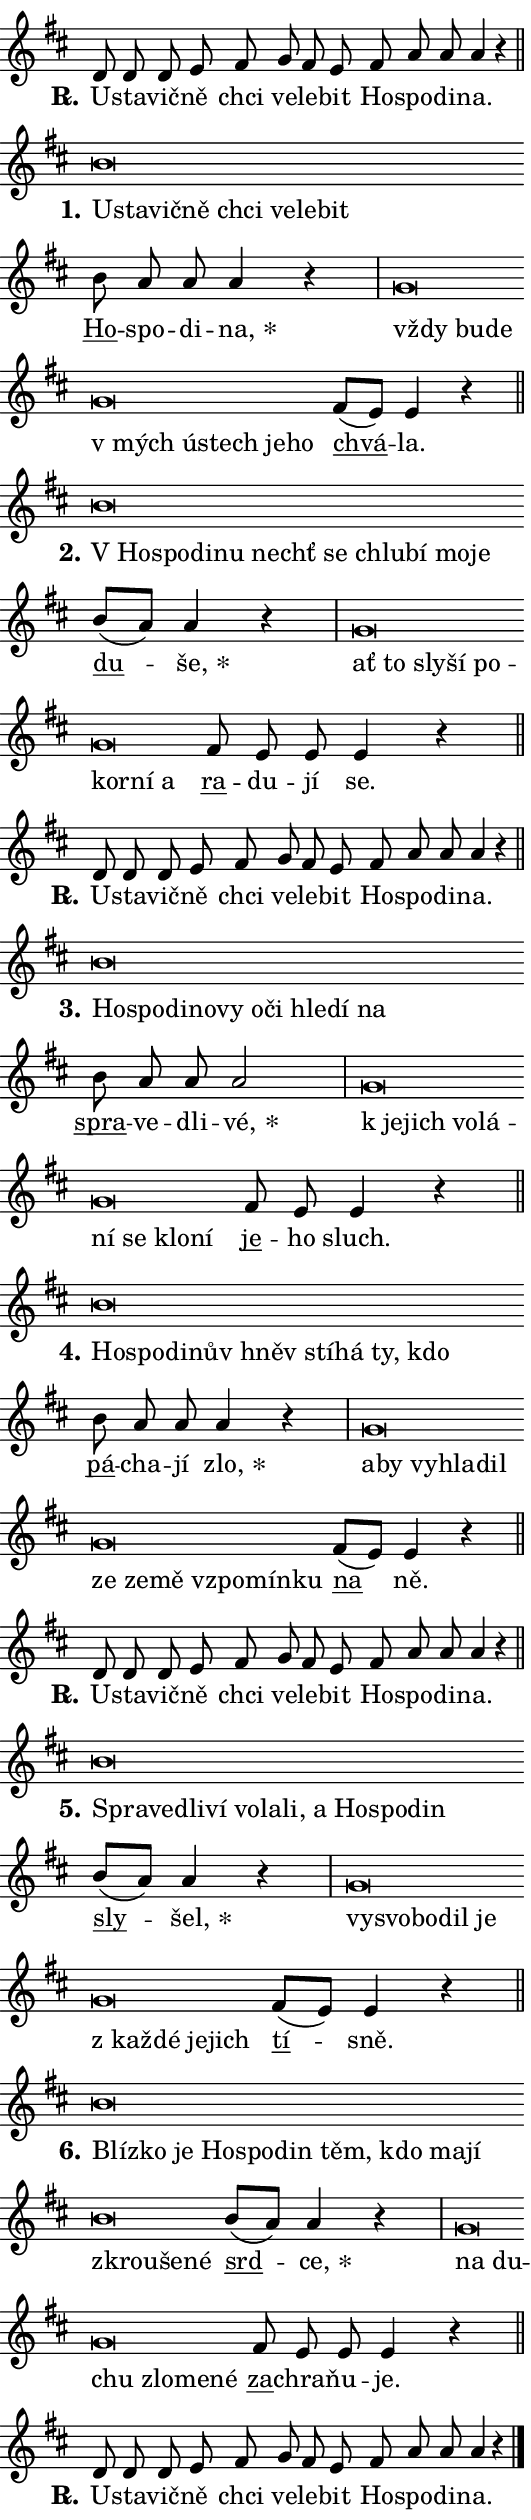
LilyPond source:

\version "2.24.0"
\header { tagline = "" }
\paper {
  indent = 0\cm
  top-margin = 0\cm
  right-margin = 0.13\cm % to fit lyric hyphens
  bottom-margin = 0\cm
  left-margin = 0\cm
  paper-width = 9\cm
  page-breaking = #ly:one-page-breaking
  system-system-spacing.basic-distance = #11
  score-system-spacing.basic-distance = #11
  ragged-last = ##f
}


%% Author: Thomas Morley
%% https://lists.gnu.org/archive/html/lilypond-user/2020-05/msg00002.html
#(define (line-position grob)
"Returns position of @var[grob} in current system:
   @code{'start}, if at first time-step
   @code{'end}, if at last time-step
   @code{'middle} otherwise
"
  (let* ((col (ly:item-get-column grob))
         (ln (ly:grob-object col 'left-neighbor))
         (rn (ly:grob-object col 'right-neighbor))
         (col-to-check-left (if (ly:grob? ln) ln col))
         (col-to-check-right (if (ly:grob? rn) rn col))
         (break-dir-left
           (and
             (ly:grob-property col-to-check-left 'non-musical #f)
             (ly:item-break-dir col-to-check-left)))
         (break-dir-right
           (and
             (ly:grob-property col-to-check-right 'non-musical #f)
             (ly:item-break-dir col-to-check-right))))
        (cond ((eqv? 1 break-dir-left) 'start)
              ((eqv? -1 break-dir-right) 'end)
              (else 'middle))))

#(define (tranparent-at-line-position vctor)
  (lambda (grob)
  "Relying on @code{line-position} select the relevant enry from @var{vctor}.
Used to determine transparency,"
    (case (line-position grob)
      ((end) (not (vector-ref vctor 0)))
      ((middle) (not (vector-ref vctor 1)))
      ((start) (not (vector-ref vctor 2))))))

noteHeadBreakVisibility =
#(define-music-function (break-visibility)(vector?)
"Makes @code{NoteHead}s transparent relying on @var{break-visibility}"
#{
  \override NoteHead.transparent =
    #(tranparent-at-line-position break-visibility)
#})

#(define delete-ledgers-for-transparent-note-heads
  (lambda (grob)
    "Reads whether a @code{NoteHead} is transparent.
If so this @code{NoteHead} is removed from @code{'note-heads} from
@var{grob}, which is supposed to be @code{LedgerLineSpanner}.
As a result ledgers are not printed for this @code{NoteHead}"
    (let* ((nhds-array (ly:grob-object grob 'note-heads))
           (nhds-list
             (if (ly:grob-array? nhds-array)
                 (ly:grob-array->list nhds-array)
                 '()))
           ;; Relies on the transparent-property being done before
           ;; Staff.LedgerLineSpanner.after-line-breaking is executed.
           ;; This is fragile ...
           (to-keep
             (remove
               (lambda (nhd)
                 (ly:grob-property nhd 'transparent #f))
               nhds-list)))
      ;; TODO find a better method to iterate over grob-arrays, similiar
      ;; to filter/remove etc for lists
      ;; For now rebuilt from scratch
      (set! (ly:grob-object grob 'note-heads)  '())
      (for-each
        (lambda (nhd)
          (ly:pointer-group-interface::add-grob grob 'note-heads nhd))
        to-keep))))

squashNotes = {
  \override NoteHead.X-extent = #'(-0.2 . 0.2)
  \override NoteHead.Y-extent = #'(-0.75 . 0)
  \override NoteHead.stencil =
    #(lambda (grob)
       (let ((pos (ly:grob-property grob 'staff-position)))
         (begin
           (if (< pos -7) (display "ERROR: Lower brevis then expected\n") (display ""))
           (if (<= pos -6) ly:text-interface::print ly:note-head::print))))
}
unSquashNotes = {
  \revert NoteHead.X-extent
  \revert NoteHead.Y-extent
  \revert NoteHead.stencil
}

hideNotes = \noteHeadBreakVisibility #begin-of-line-visible
unHideNotes = \noteHeadBreakVisibility #all-visible

% work-around for resetting accidentals
% https://lilypond.org/doc/v2.23/Documentation/notation/displaying-rhythms#unmetered-music
cadenzaMeasure = {
  \cadenzaOff
  \partial 1024 s1024
  \cadenzaOn
}

#(define-markup-command (accent layout props text) (markup?)
  "Underline accented syllable"
  (interpret-markup layout props
    #{\markup \override #'(offset . 4.3) \underline { #text }#}))

responsum = \markup \concat {
  "R" \hspace #-1.05 \path #0.1 #'((moveto 0 0.07) (lineto 0.9 0.8)) \hspace #0.05 "."
}

spaceSize = #0.6828661417322834 % exact space size for TeX Gyre Schola

\layout {
  \context {
    \Staff
    \remove "Time_signature_engraver"
    \override LedgerLineSpanner.after-line-breaking = #delete-ledgers-for-transparent-note-heads
  }
  \context {
    \Lyrics {
      \override LyricSpace.minimum-distance = \spaceSize
      \override LyricText.font-name = #"TeX Gyre Schola"
      \override LyricText.font-size = 1
      \override StanzaNumber.font-name = #"TeX Gyre Schola Bold"
      \override StanzaNumber.font-size = 1
    }
  }
  \context {
    \Score 
    \override NoteHead.text =
      #(lambda (grob) 
        (let ((pos (ly:grob-property grob 'staff-position)))
          #{\markup {
            \combine
              \halign #-0.55 \raise #(if (= pos -6) 0 0.5) \override #'(thickness . 2) \draw-line #'(3.2 . 0)
              \musicglyph "noteheads.sM1"
          }#}))
  }
}

% magnetic-lyrics.ily
%
%   written by
%     Jean Abou Samra <jean@abou-samra.fr>
%     Werner Lemberg <wl@gnu.org>
%
%   adapted by
%     Jiri Hon <jiri.hon@gmail.com>
%
% Version 2022-Apr-15

% https://www.mail-archive.com/lilypond-user@gnu.org/msg149350.html

#(define (Left_hyphen_pointer_engraver context)
   "Collect syllable-hyphen-syllable occurrences in lyrics and store
them in properties.  This engraver only looks to the left.  For
example, if the lyrics input is @code{foo -- bar}, it does the
following.

@itemize @bullet
@item
Set the @code{text} property of the @code{LyricHyphen} grob between
@q{foo} and @q{bar} to @code{foo}.

@item
Set the @code{left-hyphen} property of the @code{LyricText} grob with
text @q{foo} to the @code{LyricHyphen} grob between @q{foo} and
@q{bar}.
@end itemize

Use this auxiliary engraver in combination with the
@code{lyric-@/text::@/apply-@/magnetic-@/offset!} hook."
   (let ((hyphen #f)
         (text #f))
     (make-engraver
      (acknowledgers
       ((lyric-syllable-interface engraver grob source-engraver)
        (set! text grob)))
      (end-acknowledgers
       ((lyric-hyphen-interface engraver grob source-engraver)
        ;(when (not (grob::has-interface grob 'lyric-space-interface))
          (set! hyphen grob)));)
      ((stop-translation-timestep engraver)
       (when (and text hyphen)
         (ly:grob-set-object! text 'left-hyphen hyphen))
       (set! text #f)
       (set! hyphen #f)))))

#(define (lyric-text::apply-magnetic-offset! grob)
   "If the space between two syllables is less than the value in
property @code{LyricText@/.details@/.squash-threshold}, move the right
syllable to the left so that it gets concatenated with the left
syllable.

Use this function as a hook for
@code{LyricText@/.after-@/line-@/breaking} if the
@code{Left_@/hyphen_@/pointer_@/engraver} is active."
   (let ((hyphen (ly:grob-object grob 'left-hyphen #f)))
     (when hyphen
       (let ((left-text (ly:spanner-bound hyphen LEFT)))
         (when (grob::has-interface left-text 'lyric-syllable-interface)
           (let* ((common (ly:grob-common-refpoint grob left-text X))
                  (this-x-ext (ly:grob-extent grob common X))
                  (left-x-ext
                   (begin
                     ;; Trigger magnetism for left-text.
                     (ly:grob-property left-text 'after-line-breaking)
                     (ly:grob-extent left-text common X)))
                  ;; `delta` is the gap width between two syllables.
                  (delta (- (interval-start this-x-ext)
                            (interval-end left-x-ext)))
                  (details (ly:grob-property grob 'details))
                  (threshold (assoc-get 'squash-threshold details 0.2)))
             (when (< delta threshold)
               (let* (;; We have to manipulate the input text so that
                      ;; ligatures crossing syllable boundaries are not
                      ;; disabled.  For languages based on the Latin
                      ;; script this is essentially a beautification.
                      ;; However, for non-Western scripts it can be a
                      ;; necessity.
                      (lt (ly:grob-property left-text 'text))
                      (rt (ly:grob-property grob 'text))
                      (is-space (grob::has-interface hyphen 'lyric-space-interface))
                      (space (if is-space " " ""))
                      (extra-delta (if is-space spaceSize 0))
                      ;; Append new syllable.
                      (ltrt-space (if (and (string? lt) (string? rt))
                                (string-append lt space rt)
                                (make-concat-markup (list lt space rt))))
                      ;; Right-align `ltrt` to the right side.
                      (ltrt-space-markup (grob-interpret-markup
                               grob
                               (make-translate-markup
                                (cons (interval-length this-x-ext) 0)
                                (make-right-align-markup ltrt-space)))))
                 (begin
                   ;; Don't print `left-text`.
                   (ly:grob-set-property! left-text 'stencil #f)
                   ;; Set text and stencil (which holds all collected
                   ;; syllables so far) and shift it to the left.
                   (ly:grob-set-property! grob 'text ltrt-space)
                   (ly:grob-set-property! grob 'stencil ltrt-space-markup)
                   (ly:grob-translate-axis! grob (- (- delta extra-delta)) X))))))))))


#(define (lyric-hyphen::displace-bounds-first grob)
   ;; Make very sure this callback isn't triggered too early.
   (let ((left (ly:spanner-bound grob LEFT))
         (right (ly:spanner-bound grob RIGHT)))
     (ly:grob-property left 'after-line-breaking)
     (ly:grob-property right 'after-line-breaking)
     (ly:lyric-hyphen::print grob)))

squashThreshold = #0.4

\layout {
  \context {
    \Lyrics
    \consists #Left_hyphen_pointer_engraver
    \override LyricText.after-line-breaking =
      #lyric-text::apply-magnetic-offset!
    \override LyricHyphen.stencil = #lyric-hyphen::displace-bounds-first
    \override LyricText.details.squash-threshold = \squashThreshold
    \override LyricHyphen.minimum-distance = 0
    \override LyricHyphen.minimum-length = \squashThreshold
  }
}

squashText = \override LyricText.details.squash-threshold = 9999
unSquashText = \override LyricText.details.squash-threshold = \squashThreshold

leftText = \override LyricText.self-alignment-X = #LEFT
unLeftText = \revert LyricText.self-alignment-X

starOffset = #(lambda (grob) 
                (let ((x_offset (ly:self-alignment-interface::aligned-on-x-parent grob)))
                  (if (= x_offset 0) 0 (+ x_offset 1.2))))

star = #(define-music-function (syllable)(string?)
"Append star separator at the end of a syllable"
#{
  \once \override LyricText.X-offset = #starOffset
  \lyricmode { \markup {
    #syllable
    \override #'((font-name . "TeX Gyre Schola Bold")) \hspace #0.2 \lower #0.65 \larger "*"
  } }
#})

starAccent = #(define-music-function (syllable)(string?)
"Append star separator at the end of a syllable and make accent"
#{
  \once \override LyricText.X-offset = #starOffset
  \lyricmode { \markup {
    \accent #syllable
    \override #'((font-name . "TeX Gyre Schola Bold")) \hspace #0.2 \lower #0.65 \larger "*"
  } }
#})

breath = #(define-music-function (syllable)(string?)
"Append breathing indicator at the end of a syllable"
#{
  \lyricmode { \markup { #syllable "+" } }
#})

optionalBreath = #(define-music-function (syllable)(string?)
"Append optional breathing indicator at the end of a syllable"
#{
  \lyricmode { \markup { #syllable "(+)" } }
#})


\score {
    <<
        \new Voice = "melody" { \cadenzaOn \key d \major \relative { d'8 d d e fis \bar "" g fis e \bar "" fis a a a4 r \cadenzaMeasure \bar "||" \break } }
        \new Lyrics \lyricsto "melody" { \lyricmode { \set stanza = \responsum
U -- sta -- vič -- ně chci ve -- le -- bit Ho -- spo -- di -- na. } }
    >>
    \layout {}
}

\score {
    <<
        \new Voice = "melody" { \cadenzaOn \key d \major \relative { \squashNotes b'\breve*1/16 \hideNotes \breve*1/16 \bar "" \breve*1/16 \bar "" \breve*1/16 \bar "" \breve*1/16 \bar "" \breve*1/16 \bar "" \breve*1/16 \breve*1/16 \bar "" \unHideNotes \unSquashNotes \bar "" b8 a a a4 r \cadenzaMeasure \bar "|" \squashNotes g\breve*1/16 \hideNotes \breve*1/16 \bar "" \breve*1/16 \bar "" \breve*1/16 \bar "" \breve*1/16 \bar "" \breve*1/16 \bar "" \breve*1/16 \breve*1/16 \bar "" \unHideNotes \unSquashNotes \bar "" fis8[( e)] e4 r \cadenzaMeasure \bar "||" \break } }
        \new Lyrics \lyricsto "melody" { \lyricmode { \set stanza = "1."
\leftText U -- \squashText sta -- vič -- ně chci ve -- le -- bit \unLeftText \unSquashText \markup \accent Ho -- spo -- di -- \star na, \leftText vždy \squashText bu -- de "v mých" ú -- stech je -- ho \unLeftText \unSquashText \markup \accent chvá -- la. } }
    >>
    \layout {}
}

\score {
    <<
        \new Voice = "melody" { \cadenzaOn \key d \major \relative { \squashNotes b'\breve*1/16 \hideNotes \breve*1/16 \bar "" \breve*1/16 \bar "" \breve*1/16 \bar "" \breve*1/16 \bar "" \breve*1/16 \bar "" \breve*1/16 \bar "" \breve*1/16 \bar "" \breve*1/16 \breve*1/16 \bar "" \unHideNotes \unSquashNotes \bar "" b8[( a)] a4 r \cadenzaMeasure \bar "|" \squashNotes g\breve*1/16 \hideNotes \breve*1/16 \bar "" \breve*1/16 \bar "" \breve*1/16 \bar "" \breve*1/16 \bar "" \breve*1/16 \bar "" \breve*1/16 \breve*1/16 \bar "" \unHideNotes \unSquashNotes \bar "" fis8 e e e4 r \cadenzaMeasure \bar "||" \break } }
        \new Lyrics \lyricsto "melody" { \lyricmode { \set stanza = "2."
\leftText "V Ho" -- \squashText spo -- di -- nu nechť se chlu -- bí mo -- je \unLeftText \unSquashText \markup \accent du -- \star še, \leftText ať \squashText to sly -- ší po -- kor -- ní a \unLeftText \unSquashText \markup \accent ra -- du -- jí se. } }
    >>
    \layout {}
}

\score {
    <<
        \new Voice = "melody" { \cadenzaOn \key d \major \relative { d'8 d d e fis \bar "" g fis e \bar "" fis a a a4 r \cadenzaMeasure \bar "||" \break } }
        \new Lyrics \lyricsto "melody" { \lyricmode { \set stanza = \responsum
U -- sta -- vič -- ně chci ve -- le -- bit Ho -- spo -- di -- na. } }
    >>
    \layout {}
}

\score {
    <<
        \new Voice = "melody" { \cadenzaOn \key d \major \relative { \squashNotes b'\breve*1/16 \hideNotes \breve*1/16 \bar "" \breve*1/16 \bar "" \breve*1/16 \bar "" \breve*1/16 \bar "" \breve*1/16 \bar "" \breve*1/16 \bar "" \breve*1/16 \bar "" \breve*1/16 \breve*1/16 \bar "" \unHideNotes \unSquashNotes \bar "" b8 a a a2 \cadenzaMeasure \bar "|" \squashNotes g\breve*1/16 \hideNotes \breve*1/16 \bar "" \breve*1/16 \bar "" \breve*1/16 \bar "" \breve*1/16 \bar "" \breve*1/16 \bar "" \breve*1/16 \breve*1/16 \bar "" \unHideNotes \unSquashNotes \bar "" fis8 e e4 r \cadenzaMeasure \bar "||" \break } }
        \new Lyrics \lyricsto "melody" { \lyricmode { \set stanza = "3."
\leftText Ho -- \squashText spo -- di -- no -- vy o -- či hle -- dí na \unLeftText \unSquashText \markup \accent spra -- ve -- dli -- \star vé, \leftText "k je" -- \squashText jich vo -- lá -- ní se klo -- ní \unLeftText \unSquashText \markup \accent je -- ho sluch. } }
    >>
    \layout {}
}

\score {
    <<
        \new Voice = "melody" { \cadenzaOn \key d \major \relative { \squashNotes b'\breve*1/16 \hideNotes \breve*1/16 \bar "" \breve*1/16 \bar "" \breve*1/16 \bar "" \breve*1/16 \bar "" \breve*1/16 \bar "" \breve*1/16 \bar "" \breve*1/16 \breve*1/16 \bar "" \unHideNotes \unSquashNotes \bar "" b8 a a a4 r \cadenzaMeasure \bar "|" \squashNotes g\breve*1/16 \hideNotes \breve*1/16 \bar "" \breve*1/16 \bar "" \breve*1/16 \bar "" \breve*1/16 \bar "" \breve*1/16 \bar "" \breve*1/16 \bar "" \breve*1/16 \bar "" \breve*1/16 \bar "" \breve*1/16 \breve*1/16 \bar "" \unHideNotes \unSquashNotes \bar "" fis8[( e)] e4 r \cadenzaMeasure \bar "||" \break } }
        \new Lyrics \lyricsto "melody" { \lyricmode { \set stanza = "4."
\leftText Ho -- \squashText spo -- di -- nův hněv stí -- há ty, kdo \unLeftText \unSquashText \markup \accent pá -- cha -- jí \star zlo, \leftText a -- \squashText by vy -- hla -- dil ze ze -- mě vzpo -- mín -- ku \unLeftText \unSquashText \markup \accent na ně. } }
    >>
    \layout {}
}

\score {
    <<
        \new Voice = "melody" { \cadenzaOn \key d \major \relative { d'8 d d e fis \bar "" g fis e \bar "" fis a a a4 r \cadenzaMeasure \bar "||" \break } }
        \new Lyrics \lyricsto "melody" { \lyricmode { \set stanza = \responsum
U -- sta -- vič -- ně chci ve -- le -- bit Ho -- spo -- di -- na. } }
    >>
    \layout {}
}

\score {
    <<
        \new Voice = "melody" { \cadenzaOn \key d \major \relative { \squashNotes b'\breve*1/16 \hideNotes \breve*1/16 \bar "" \breve*1/16 \bar "" \breve*1/16 \bar "" \breve*1/16 \bar "" \breve*1/16 \bar "" \breve*1/16 \bar "" \breve*1/16 \bar "" \breve*1/16 \bar "" \breve*1/16 \breve*1/16 \bar "" \unHideNotes \unSquashNotes \bar "" b8[( a)] a4 r \cadenzaMeasure \bar "|" \squashNotes g\breve*1/16 \hideNotes \breve*1/16 \bar "" \breve*1/16 \bar "" \breve*1/16 \bar "" \breve*1/16 \bar "" \breve*1/16 \bar "" \breve*1/16 \bar "" \breve*1/16 \breve*1/16 \bar "" \unHideNotes \unSquashNotes \bar "" fis8[( e)] e4 r \cadenzaMeasure \bar "||" \break } }
        \new Lyrics \lyricsto "melody" { \lyricmode { \set stanza = "5."
\leftText Spra -- \squashText ve -- dli -- ví vo -- la -- li, a Ho -- spo -- din \unLeftText \unSquashText \markup \accent sly -- \star šel, \leftText vy -- \squashText svo -- bo -- dil je "z kaž" -- dé je -- jich \unLeftText \unSquashText \markup \accent tí -- sně. } }
    >>
    \layout {}
}

\score {
    <<
        \new Voice = "melody" { \cadenzaOn \key d \major \relative { \squashNotes b'\breve*1/16 \hideNotes \breve*1/16 \bar "" \breve*1/16 \bar "" \breve*1/16 \bar "" \breve*1/16 \bar "" \breve*1/16 \bar "" \breve*1/16 \bar "" \breve*1/16 \bar "" \breve*1/16 \bar "" \breve*1/16 \bar "" \breve*1/16 \bar "" \breve*1/16 \breve*1/16 \bar "" \unHideNotes \unSquashNotes \bar "" b8[( a)] a4 r \cadenzaMeasure \bar "|" \squashNotes g\breve*1/16 \hideNotes \breve*1/16 \bar "" \breve*1/16 \bar "" \breve*1/16 \bar "" \breve*1/16 \breve*1/16 \bar "" \unHideNotes \unSquashNotes \bar "" fis8 e e e4 r \cadenzaMeasure \bar "||" \break } }
        \new Lyrics \lyricsto "melody" { \lyricmode { \set stanza = "6."
\leftText Blíz -- \squashText ko je Ho -- spo -- din těm, kdo ma -- jí zkrou -- še -- né \unLeftText \unSquashText \markup \accent srd -- \star ce, \leftText na \squashText du -- chu zlo -- me -- né \unLeftText \unSquashText \markup \accent za -- chra -- ňu -- je. } }
    >>
    \layout {}
}

\score {
    <<
        \new Voice = "melody" { \cadenzaOn \key d \major \relative { d'8 d d e fis \bar "" g fis e \bar "" fis a a a4 r \cadenzaMeasure \bar "||" \break } \bar "|." }
        \new Lyrics \lyricsto "melody" { \lyricmode { \set stanza = \responsum
U -- sta -- vič -- ně chci ve -- le -- bit Ho -- spo -- di -- na. } }
    >>
    \layout {}
}
